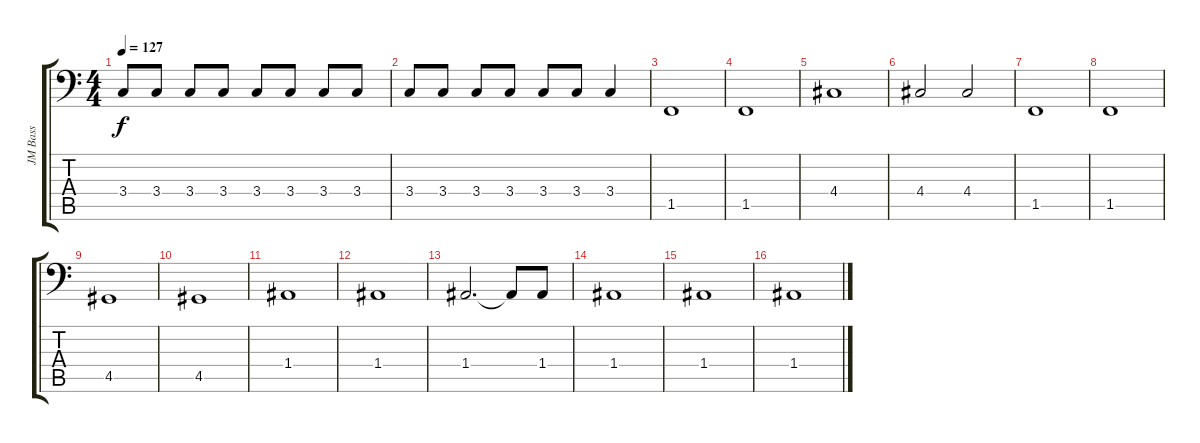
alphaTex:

\track ("JM Bass" "JM Bass") {instrument electricbassfinger}
\staff {score tabs}
\tuning (C3 G2 D2 A1 E1 B0) {hide}
\ts (4 4)
\tempo 127
\clef f4
\ks c
3.4.8{dy f} 3.4.8 3.4.8 3.4.8 3.4.8 3.4.8 3.4.8 3.4.8 |
3.4.8 3.4.8 3.4.8 3.4.8 3.4.8 3.4.8 3.4.4 |
1.5.1 |
1.5.1 |
4.4.1 |
4.4.2 4.4.2 |
1.5.1 |
1.5.1 |
4.5.1 |
4.5.1 |
1.4.1 |
1.4.1 |
1.4.2{d} 1.4{t}.8 1.4.8 |
1.4.1 |
1.4.1 |
1.4.1
